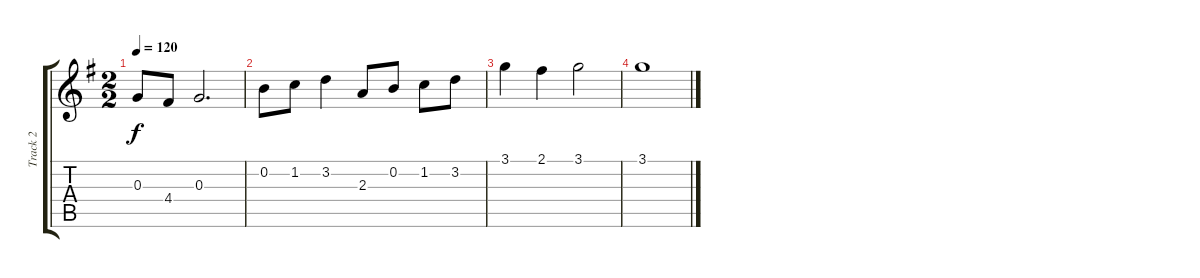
\track ("Track 2" "Track 2") {instrument acousticguitarnylon}
\staff {score tabs}
\tuning (E4 B3 G3 D3 A2 E2) {hide}
\ts (2 2)
\tempo 120
\clef g2
\ks eminor
0.3.8{dy f} 4.4.8 0.3.2{d} |
0.2.8 1.2.8 3.2.4 2.3.8 0.2.8 1.2.8 3.2.8 |
3.1.4 2.1.4 3.1.2 |
3.1.1
